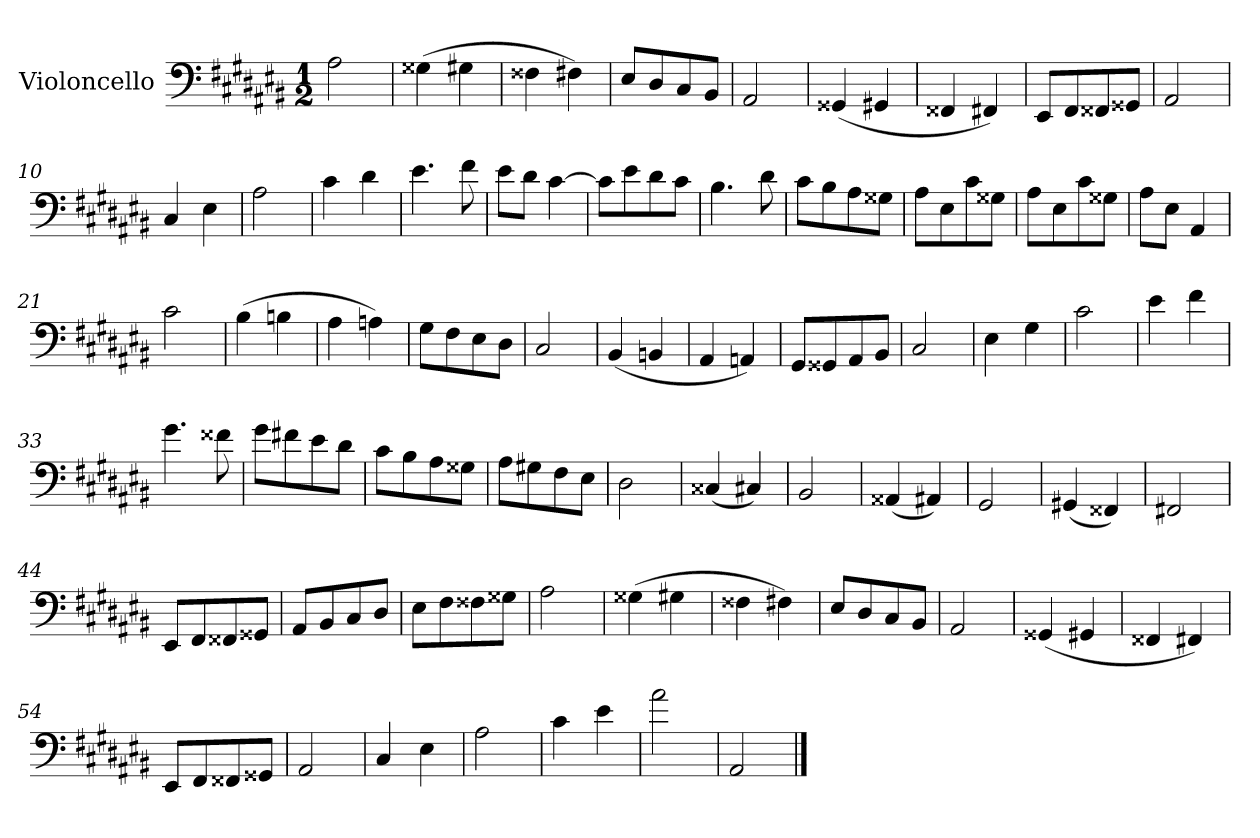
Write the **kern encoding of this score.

**kern
*part1
*staff1
*I"Violoncello
*I'Vc
*clefF4
*k[f#c#g#d#a#e#b#]
*M1/2
*MM65
=1
2A#\
=2
(4G##X\
4G#X\
=3
4F##X\
4F#X\)
=4
8E#/L
8D#/
8C#/
8BB#/J
=5
2AA#/
=6
(4GG##X/
4GG#X/
=7
4FF##X/
4FF#X/)
!!LO:LB:g=z
=8
8EE#/L
8FF#/
8FF##X/
8GG##X/J
=9
2AA#/
=10
4C#/
4E#\
=11
2A#\
=12
4c#\
4d#\
=13
4.e#\
8f#\
=14
8e#\L
8d#\J
[4c#\
=15
8c#\L]
8e#\
8d#\
8c#\J
=16
4.B#\
8d#\
!!LO:LB:g=z
=17
8c#\L
8B#\
8A#\
8G##X\J
=18
8A#\L
8E#\
8c#\
8G##X\J
=19
8A#\L
8E#\
8c#\
8G##X\J
=20
8A#\L
8E#\J
4AA#/
=21
2c#\
=22
(4B#\
4Bn\
=23
4A#\
4An\)
=24
8G#\L
8F#\
8E#\
8D#\J
!!LO:LB:g=z
=25
2C#/
=26
(4BB#/
4BBn/
=27
4AA#/
4AAn/)
=28
8GG#/L
8GG##X/
8AA#/
8BB#/J
=29
2C#/
=30
4E#\
4G#\
=31
2c#\
=32
4e#\
4f#\
=33
4.g#\
8f##X\
=34
8g#\L
8f#X\
8e#\
8d#\J
!!LO:LB:g=z
=35
8c#\L
8B#\
8A#\
8G##X\J
=36
8A#\L
8G#X\
8F#\
8E#\J
=37
2D#\
=38
(4C##X/
4C#X/)
=39
2BB#/
=40
(4AA##X/
4AA#X/)
=41
2GG#/
=42
(4GG#X/
4FF##X/)
=43
2FF#X/
!!LO:LB:g=z
=44
8EE#/L
8FF#/
8FF##X/
8GG##X/J
=45
8AA#/L
8BB#/
8C#/
8D#/J
=46
8E#\L
8F#\
8F##X\
8G##X\J
=47
2A#\
=48
(4G##X\
4G#X\
=49
4F##X\
4F#X\)
=50
8E#/L
8D#/
8C#/
8BB#/J
=51
2AA#/
!!LO:LB:g=z
=52
(4GG##X/
4GG#X/
=53
4FF##X/
4FF#X/)
=54
8EE#/L
8FF#/
8FF##X/
8GG##X/J
=55
2AA#/
=56
4C#/
4E#\
=57
2A#\
=58
4c#\
4e#\
=59
2a#\
=60
2AA#/
==
*-
